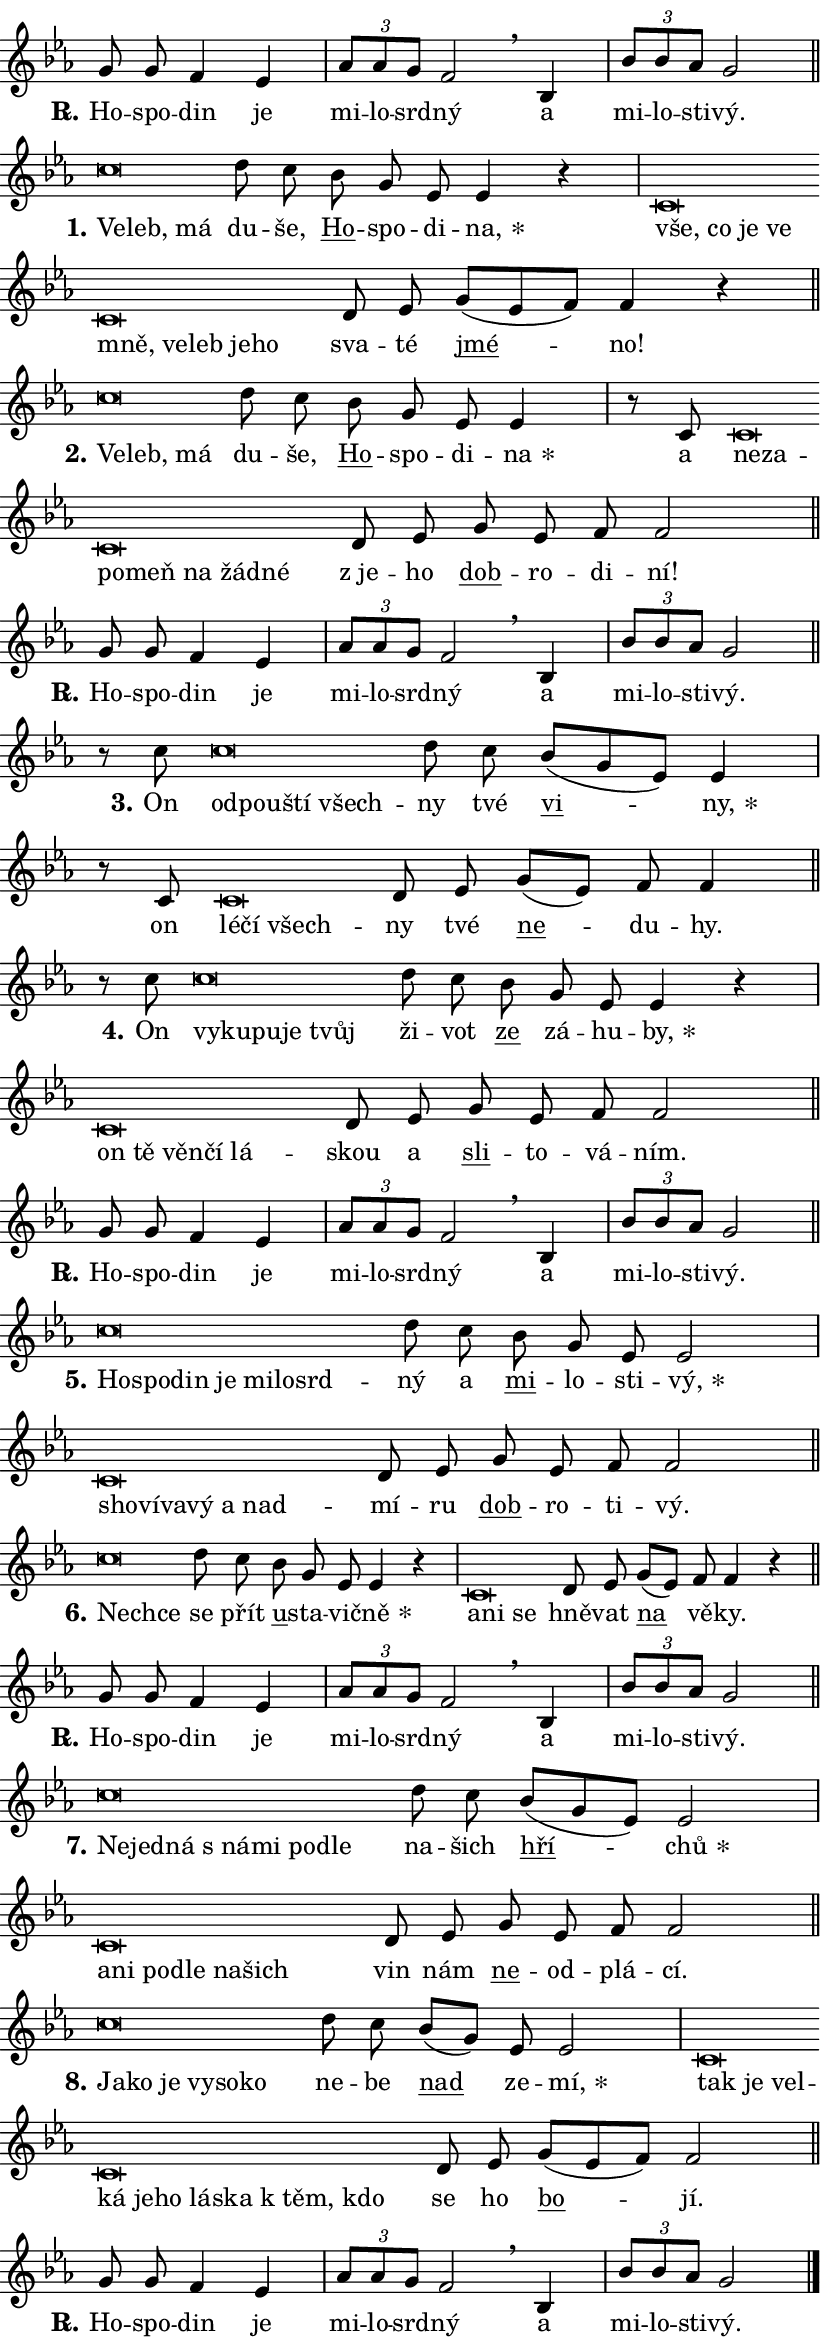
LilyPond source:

\version "2.24.0"
\header { tagline = "" }
\paper {
  indent = 0\cm
  top-margin = 0\cm
  right-margin = 0.13\cm % to fit lyric hyphens
  bottom-margin = 0\cm
  left-margin = 0\cm
  paper-width = 14\cm
  page-breaking = #ly:one-page-breaking
  system-system-spacing.basic-distance = #11
  score-system-spacing.basic-distance = #11
  ragged-last = ##f
}


%% Author: Thomas Morley
%% https://lists.gnu.org/archive/html/lilypond-user/2020-05/msg00002.html
#(define (line-position grob)
"Returns position of @var[grob} in current system:
   @code{'start}, if at first time-step
   @code{'end}, if at last time-step
   @code{'middle} otherwise
"
  (let* ((col (ly:item-get-column grob))
         (ln (ly:grob-object col 'left-neighbor))
         (rn (ly:grob-object col 'right-neighbor))
         (col-to-check-left (if (ly:grob? ln) ln col))
         (col-to-check-right (if (ly:grob? rn) rn col))
         (break-dir-left
           (and
             (ly:grob-property col-to-check-left 'non-musical #f)
             (ly:item-break-dir col-to-check-left)))
         (break-dir-right
           (and
             (ly:grob-property col-to-check-right 'non-musical #f)
             (ly:item-break-dir col-to-check-right))))
        (cond ((eqv? 1 break-dir-left) 'start)
              ((eqv? -1 break-dir-right) 'end)
              (else 'middle))))

#(define (tranparent-at-line-position vctor)
  (lambda (grob)
  "Relying on @code{line-position} select the relevant enry from @var{vctor}.
Used to determine transparency,"
    (case (line-position grob)
      ((end) (not (vector-ref vctor 0)))
      ((middle) (not (vector-ref vctor 1)))
      ((start) (not (vector-ref vctor 2))))))

noteHeadBreakVisibility =
#(define-music-function (break-visibility)(vector?)
"Makes @code{NoteHead}s transparent relying on @var{break-visibility}"
#{
  \override NoteHead.transparent =
    #(tranparent-at-line-position break-visibility)
#})

#(define delete-ledgers-for-transparent-note-heads
  (lambda (grob)
    "Reads whether a @code{NoteHead} is transparent.
If so this @code{NoteHead} is removed from @code{'note-heads} from
@var{grob}, which is supposed to be @code{LedgerLineSpanner}.
As a result ledgers are not printed for this @code{NoteHead}"
    (let* ((nhds-array (ly:grob-object grob 'note-heads))
           (nhds-list
             (if (ly:grob-array? nhds-array)
                 (ly:grob-array->list nhds-array)
                 '()))
           ;; Relies on the transparent-property being done before
           ;; Staff.LedgerLineSpanner.after-line-breaking is executed.
           ;; This is fragile ...
           (to-keep
             (remove
               (lambda (nhd)
                 (ly:grob-property nhd 'transparent #f))
               nhds-list)))
      ;; TODO find a better method to iterate over grob-arrays, similiar
      ;; to filter/remove etc for lists
      ;; For now rebuilt from scratch
      (set! (ly:grob-object grob 'note-heads)  '())
      (for-each
        (lambda (nhd)
          (ly:pointer-group-interface::add-grob grob 'note-heads nhd))
        to-keep))))

squashNotes = {
  \override NoteHead.X-extent = #'(-0.2 . 0.2)
  \override NoteHead.Y-extent = #'(-0.75 . 0)
  \override NoteHead.stencil =
    #(lambda (grob)
       (let ((pos (ly:grob-property grob 'staff-position)))
         (begin
           (if (< pos -7) (display "ERROR: Lower brevis then expected\n") (display ""))
           (if (<= pos -6) ly:text-interface::print ly:note-head::print))))
}
unSquashNotes = {
  \revert NoteHead.X-extent
  \revert NoteHead.Y-extent
  \revert NoteHead.stencil
}

hideNotes = \noteHeadBreakVisibility #begin-of-line-visible
unHideNotes = \noteHeadBreakVisibility #all-visible

% work-around for resetting accidentals
% https://lilypond.org/doc/v2.23/Documentation/notation/displaying-rhythms#unmetered-music
cadenzaMeasure = {
  \cadenzaOff
  \partial 1024 s1024
  \cadenzaOn
}

#(define-markup-command (accent layout props text) (markup?)
  "Underline accented syllable"
  (interpret-markup layout props
    #{\markup \override #'(offset . 4.3) \underline { #text }#}))

responsum = \markup \concat {
  "R" \hspace #-1.05 \path #0.1 #'((moveto 0 0.07) (lineto 0.9 0.8)) \hspace #0.05 "."
}

spaceSize = #0.6828661417322834 % exact space size for TeX Gyre Schola

\layout {
  \context {
    \Staff
    \remove "Time_signature_engraver"
    \override LedgerLineSpanner.after-line-breaking = #delete-ledgers-for-transparent-note-heads
  }
  \context {
    \Lyrics {
      \override LyricSpace.minimum-distance = \spaceSize
      \override LyricText.font-name = #"TeX Gyre Schola"
      \override LyricText.font-size = 1
      \override StanzaNumber.font-name = #"TeX Gyre Schola Bold"
      \override StanzaNumber.font-size = 1
    }
  }
  \context {
    \Score 
    \override NoteHead.text =
      #(lambda (grob) 
        (let ((pos (ly:grob-property grob 'staff-position)))
          #{\markup {
            \combine
              \halign #-0.55 \raise #(if (= pos -6) 0 0.5) \override #'(thickness . 2) \draw-line #'(3.2 . 0)
              \musicglyph "noteheads.sM1"
          }#}))
  }
}

% magnetic-lyrics.ily
%
%   written by
%     Jean Abou Samra <jean@abou-samra.fr>
%     Werner Lemberg <wl@gnu.org>
%
%   adapted by
%     Jiri Hon <jiri.hon@gmail.com>
%
% Version 2022-Apr-15

% https://www.mail-archive.com/lilypond-user@gnu.org/msg149350.html

#(define (Left_hyphen_pointer_engraver context)
   "Collect syllable-hyphen-syllable occurrences in lyrics and store
them in properties.  This engraver only looks to the left.  For
example, if the lyrics input is @code{foo -- bar}, it does the
following.

@itemize @bullet
@item
Set the @code{text} property of the @code{LyricHyphen} grob between
@q{foo} and @q{bar} to @code{foo}.

@item
Set the @code{left-hyphen} property of the @code{LyricText} grob with
text @q{foo} to the @code{LyricHyphen} grob between @q{foo} and
@q{bar}.
@end itemize

Use this auxiliary engraver in combination with the
@code{lyric-@/text::@/apply-@/magnetic-@/offset!} hook."
   (let ((hyphen #f)
         (text #f))
     (make-engraver
      (acknowledgers
       ((lyric-syllable-interface engraver grob source-engraver)
        (set! text grob)))
      (end-acknowledgers
       ((lyric-hyphen-interface engraver grob source-engraver)
        ;(when (not (grob::has-interface grob 'lyric-space-interface))
          (set! hyphen grob)));)
      ((stop-translation-timestep engraver)
       (when (and text hyphen)
         (ly:grob-set-object! text 'left-hyphen hyphen))
       (set! text #f)
       (set! hyphen #f)))))

#(define (lyric-text::apply-magnetic-offset! grob)
   "If the space between two syllables is less than the value in
property @code{LyricText@/.details@/.squash-threshold}, move the right
syllable to the left so that it gets concatenated with the left
syllable.

Use this function as a hook for
@code{LyricText@/.after-@/line-@/breaking} if the
@code{Left_@/hyphen_@/pointer_@/engraver} is active."
   (let ((hyphen (ly:grob-object grob 'left-hyphen #f)))
     (when hyphen
       (let ((left-text (ly:spanner-bound hyphen LEFT)))
         (when (grob::has-interface left-text 'lyric-syllable-interface)
           (let* ((common (ly:grob-common-refpoint grob left-text X))
                  (this-x-ext (ly:grob-extent grob common X))
                  (left-x-ext
                   (begin
                     ;; Trigger magnetism for left-text.
                     (ly:grob-property left-text 'after-line-breaking)
                     (ly:grob-extent left-text common X)))
                  ;; `delta` is the gap width between two syllables.
                  (delta (- (interval-start this-x-ext)
                            (interval-end left-x-ext)))
                  (details (ly:grob-property grob 'details))
                  (threshold (assoc-get 'squash-threshold details 0.2)))
             (when (< delta threshold)
               (let* (;; We have to manipulate the input text so that
                      ;; ligatures crossing syllable boundaries are not
                      ;; disabled.  For languages based on the Latin
                      ;; script this is essentially a beautification.
                      ;; However, for non-Western scripts it can be a
                      ;; necessity.
                      (lt (ly:grob-property left-text 'text))
                      (rt (ly:grob-property grob 'text))
                      (is-space (grob::has-interface hyphen 'lyric-space-interface))
                      (space (if is-space " " ""))
                      (extra-delta (if is-space spaceSize 0))
                      ;; Append new syllable.
                      (ltrt-space (if (and (string? lt) (string? rt))
                                (string-append lt space rt)
                                (make-concat-markup (list lt space rt))))
                      ;; Right-align `ltrt` to the right side.
                      (ltrt-space-markup (grob-interpret-markup
                               grob
                               (make-translate-markup
                                (cons (interval-length this-x-ext) 0)
                                (make-right-align-markup ltrt-space)))))
                 (begin
                   ;; Don't print `left-text`.
                   (ly:grob-set-property! left-text 'stencil #f)
                   ;; Set text and stencil (which holds all collected
                   ;; syllables so far) and shift it to the left.
                   (ly:grob-set-property! grob 'text ltrt-space)
                   (ly:grob-set-property! grob 'stencil ltrt-space-markup)
                   (ly:grob-translate-axis! grob (- (- delta extra-delta)) X))))))))))


#(define (lyric-hyphen::displace-bounds-first grob)
   ;; Make very sure this callback isn't triggered too early.
   (let ((left (ly:spanner-bound grob LEFT))
         (right (ly:spanner-bound grob RIGHT)))
     (ly:grob-property left 'after-line-breaking)
     (ly:grob-property right 'after-line-breaking)
     (ly:lyric-hyphen::print grob)))

squashThreshold = #0.4

\layout {
  \context {
    \Lyrics
    \consists #Left_hyphen_pointer_engraver
    \override LyricText.after-line-breaking =
      #lyric-text::apply-magnetic-offset!
    \override LyricHyphen.stencil = #lyric-hyphen::displace-bounds-first
    \override LyricText.details.squash-threshold = \squashThreshold
    \override LyricHyphen.minimum-distance = 0
    \override LyricHyphen.minimum-length = \squashThreshold
  }
}

squashText = \override LyricText.details.squash-threshold = 9999
unSquashText = \override LyricText.details.squash-threshold = \squashThreshold

leftText = \override LyricText.self-alignment-X = #LEFT
unLeftText = \revert LyricText.self-alignment-X

starOffset = #(lambda (grob) 
                (let ((x_offset (ly:self-alignment-interface::aligned-on-x-parent grob)))
                  (if (= x_offset 0) 0 (+ x_offset 1.2))))

star = #(define-music-function (syllable)(string?)
"Append star separator at the end of a syllable"
#{
  \once \override LyricText.X-offset = #starOffset
  \lyricmode { \markup {
    #syllable
    \override #'((font-name . "TeX Gyre Schola Bold")) \hspace #0.2 \lower #0.65 \larger "*"
  } }
#})

starAccent = #(define-music-function (syllable)(string?)
"Append star separator at the end of a syllable and make accent"
#{
  \once \override LyricText.X-offset = #starOffset
  \lyricmode { \markup {
    \accent #syllable
    \override #'((font-name . "TeX Gyre Schola Bold")) \hspace #0.2 \lower #0.65 \larger "*"
  } }
#})

breath = #(define-music-function (syllable)(string?)
"Append breathing indicator at the end of a syllable"
#{
  \lyricmode { \markup { #syllable "+" } }
#})

optionalBreath = #(define-music-function (syllable)(string?)
"Append optional breathing indicator at the end of a syllable"
#{
  \lyricmode { \markup { #syllable "(+)" } }
#})


\score {
    <<
        \new Voice = "melody" { \cadenzaOn \key es \major \relative { g'8 g f4 es \cadenzaMeasure \bar "|" \tuplet 3/2 { as8[ as g] } f2 \breathe \bar "" bes,4 \cadenzaMeasure \bar "|" \tuplet 3/2 {bes'8[ bes as] } g2 \cadenzaMeasure \bar "||" \break } }
        \new Lyrics \lyricsto "melody" { \lyricmode { \set stanza = \responsum
Ho -- spo -- din je mi -- lo -- srd -- ný a mi -- lo -- sti -- vý. } }
    >>
    \layout {}
}

\score {
    <<
        \new Voice = "melody" { \cadenzaOn \key es \major \relative { \squashNotes c''\breve*1/16 \hideNotes \breve*1/16 \breve*1/16 \bar "" \unHideNotes \unSquashNotes d8 c \bar "" bes g es es4 r \cadenzaMeasure \bar "|" \squashNotes c\breve*1/16 \hideNotes \breve*1/16 \bar "" \breve*1/16 \bar "" \breve*1/16 \bar "" \breve*1/16 \bar "" \breve*1/16 \bar "" \breve*1/16 \bar "" \breve*1/16 \breve*1/16 \bar "" \unHideNotes \unSquashNotes d8 es \bar "" g[( es f)] f4 r \cadenzaMeasure \bar "||" \break } }
        \new Lyrics \lyricsto "melody" { \lyricmode { \set stanza = "1."
\leftText Ve -- \squashText leb, má \unLeftText \unSquashText du -- še, \markup \accent Ho -- spo -- di -- \star na, \leftText vše, \squashText co je ve mně, ve -- leb je -- ho \unLeftText \unSquashText sva -- té \markup \accent jmé -- no! } }
    >>
    \layout {}
}

\score {
    <<
        \new Voice = "melody" { \cadenzaOn \key es \major \relative { \squashNotes c''\breve*1/16 \hideNotes \breve*1/16 \breve*1/16 \bar "" \unHideNotes \unSquashNotes d8 c \bar "" bes g es es4 \cadenzaMeasure \bar "|" r8 c8 \squashNotes c\breve*1/16 \hideNotes \breve*1/16 \bar "" \breve*1/16 \bar "" \breve*1/16 \bar "" \breve*1/16 \bar "" \breve*1/16 \breve*1/16 \bar "" \unHideNotes \unSquashNotes d8 es \bar "" g es f f2 \cadenzaMeasure \bar "||" \break } }
        \new Lyrics \lyricsto "melody" { \lyricmode { \set stanza = "2."
\leftText Ve -- \squashText leb, má \unLeftText \unSquashText du -- še, \markup \accent Ho -- spo -- di -- \star na a \leftText ne -- \squashText za -- po -- meň na žád -- né \unLeftText \unSquashText "z je" -- ho \markup \accent dob -- ro -- di -- ní! } }
    >>
    \layout {}
}

\score {
    <<
        \new Voice = "melody" { \cadenzaOn \key es \major \relative { g'8 g f4 es \cadenzaMeasure \bar "|" \tuplet 3/2 { as8[ as g] } f2 \breathe \bar "" bes,4 \cadenzaMeasure \bar "|" \tuplet 3/2 {bes'8[ bes as] } g2 \cadenzaMeasure \bar "||" \break } }
        \new Lyrics \lyricsto "melody" { \lyricmode { \set stanza = \responsum
Ho -- spo -- din je mi -- lo -- srd -- ný a mi -- lo -- sti -- vý. } }
    >>
    \layout {}
}

\score {
    <<
        \new Voice = "melody" { \cadenzaOn \key es \major \relative { r8 c''8 \squashNotes c\breve*1/16 \hideNotes \breve*1/16 \bar "" \breve*1/16 \breve*1/16 \bar "" \unHideNotes \unSquashNotes d8 c \bar "" bes[( g es)] es4 \cadenzaMeasure \bar "|" r8 c8 \squashNotes c\breve*1/16 \hideNotes \breve*1/16 \breve*1/16 \bar "" \unHideNotes \unSquashNotes d8 es \bar "" g[( es)] f f4 \cadenzaMeasure \bar "||" \break } }
        \new Lyrics \lyricsto "melody" { \lyricmode { \set stanza = "3."
On \leftText od -- \squashText pou -- ští všech -- \unLeftText \unSquashText ny tvé \markup \accent vi -- \star ny, on \leftText lé -- \squashText čí všech -- \unLeftText \unSquashText ny tvé \markup \accent ne -- du -- hy. } }
    >>
    \layout {}
}

\score {
    <<
        \new Voice = "melody" { \cadenzaOn \key es \major \relative { r8 c''8 \squashNotes c\breve*1/16 \hideNotes \breve*1/16 \bar "" \breve*1/16 \bar "" \breve*1/16 \breve*1/16 \bar "" \unHideNotes \unSquashNotes d8 c \bar "" bes g es es4 r \cadenzaMeasure \bar "|" \squashNotes c\breve*1/16 \hideNotes \breve*1/16 \bar "" \breve*1/16 \bar "" \breve*1/16 \breve*1/16 \bar "" \unHideNotes \unSquashNotes d8 es \bar "" g es f f2 \cadenzaMeasure \bar "||" \break } }
        \new Lyrics \lyricsto "melody" { \lyricmode { \set stanza = "4."
On \leftText vy -- \squashText ku -- pu -- je tvůj \unLeftText \unSquashText ži -- vot \markup \accent ze zá -- hu -- \star by, \leftText on \squashText tě věn -- čí lá -- \unLeftText \unSquashText skou a \markup \accent sli -- to -- vá -- ním. } }
    >>
    \layout {}
}

\score {
    <<
        \new Voice = "melody" { \cadenzaOn \key es \major \relative { g'8 g f4 es \cadenzaMeasure \bar "|" \tuplet 3/2 { as8[ as g] } f2 \breathe \bar "" bes,4 \cadenzaMeasure \bar "|" \tuplet 3/2 {bes'8[ bes as] } g2 \cadenzaMeasure \bar "||" \break } }
        \new Lyrics \lyricsto "melody" { \lyricmode { \set stanza = \responsum
Ho -- spo -- din je mi -- lo -- srd -- ný a mi -- lo -- sti -- vý. } }
    >>
    \layout {}
}

\score {
    <<
        \new Voice = "melody" { \cadenzaOn \key es \major \relative { \squashNotes c''\breve*1/16 \hideNotes \breve*1/16 \bar "" \breve*1/16 \bar "" \breve*1/16 \bar "" \breve*1/16 \bar "" \breve*1/16 \breve*1/16 \bar "" \unHideNotes \unSquashNotes d8 c \bar "" bes g es es2 \cadenzaMeasure \bar "|" \squashNotes c\breve*1/16 \hideNotes \breve*1/16 \bar "" \breve*1/16 \bar "" \breve*1/16 \bar "" \breve*1/16 \breve*1/16 \bar "" \unHideNotes \unSquashNotes d8 es \bar "" g es f f2 \cadenzaMeasure \bar "||" \break } }
        \new Lyrics \lyricsto "melody" { \lyricmode { \set stanza = "5."
\leftText Ho -- \squashText spo -- din je mi -- lo -- srd -- \unLeftText \unSquashText ný a \markup \accent mi -- lo -- sti -- \star vý, \leftText sho -- \squashText ví -- va -- vý a nad -- \unLeftText \unSquashText mí -- ru \markup \accent dob -- ro -- ti -- vý. } }
    >>
    \layout {}
}

\score {
    <<
        \new Voice = "melody" { \cadenzaOn \key es \major \relative { \squashNotes c''\breve*1/16 \hideNotes \breve*1/16 \bar "" \unHideNotes \unSquashNotes d8 c \bar "" bes g es es4 r \cadenzaMeasure \bar "|" \squashNotes c\breve*1/16 \hideNotes \breve*1/16 \breve*1/16 \bar "" \unHideNotes \unSquashNotes d8 es \bar "" g[( es)] f f4 r \cadenzaMeasure \bar "||" \break } }
        \new Lyrics \lyricsto "melody" { \lyricmode { \set stanza = "6."
\leftText Nech -- \squashText ce \unLeftText \unSquashText se přít \markup \accent u -- sta -- vič -- \star ně \leftText a -- \squashText ni se \unLeftText \unSquashText hně -- vat \markup \accent na vě -- ky. } }
    >>
    \layout {}
}

\score {
    <<
        \new Voice = "melody" { \cadenzaOn \key es \major \relative { g'8 g f4 es \cadenzaMeasure \bar "|" \tuplet 3/2 { as8[ as g] } f2 \breathe \bar "" bes,4 \cadenzaMeasure \bar "|" \tuplet 3/2 {bes'8[ bes as] } g2 \cadenzaMeasure \bar "||" \break } }
        \new Lyrics \lyricsto "melody" { \lyricmode { \set stanza = \responsum
Ho -- spo -- din je mi -- lo -- srd -- ný a mi -- lo -- sti -- vý. } }
    >>
    \layout {}
}

\score {
    <<
        \new Voice = "melody" { \cadenzaOn \key es \major \relative { \squashNotes c''\breve*1/16 \hideNotes \breve*1/16 \bar "" \breve*1/16 \bar "" \breve*1/16 \bar "" \breve*1/16 \bar "" \breve*1/16 \breve*1/16 \bar "" \unHideNotes \unSquashNotes d8 c \bar "" bes[( g es)] es2 \cadenzaMeasure \bar "|" \squashNotes c\breve*1/16 \hideNotes \breve*1/16 \bar "" \breve*1/16 \bar "" \breve*1/16 \bar "" \breve*1/16 \breve*1/16 \bar "" \unHideNotes \unSquashNotes d8 es \bar "" g es f f2 \cadenzaMeasure \bar "||" \break } }
        \new Lyrics \lyricsto "melody" { \lyricmode { \set stanza = "7."
\leftText Ne -- \squashText jed -- ná "s ná" -- mi po -- dle \unLeftText \unSquashText na -- šich \markup \accent hří -- \star chů \leftText a -- \squashText ni po -- dle na -- šich \unLeftText \unSquashText vin nám \markup \accent ne -- od -- plá -- cí. } }
    >>
    \layout {}
}

\score {
    <<
        \new Voice = "melody" { \cadenzaOn \key es \major \relative { \squashNotes c''\breve*1/16 \hideNotes \breve*1/16 \bar "" \breve*1/16 \bar "" \breve*1/16 \bar "" \breve*1/16 \breve*1/16 \bar "" \unHideNotes \unSquashNotes d8 c \bar "" bes[( g)] es es2 \cadenzaMeasure \bar "|" \squashNotes c\breve*1/16 \hideNotes \breve*1/16 \bar "" \breve*1/16 \bar "" \breve*1/16 \bar "" \breve*1/16 \bar "" \breve*1/16 \bar "" \breve*1/16 \bar "" \breve*1/16 \bar "" \breve*1/16 \breve*1/16 \bar "" \unHideNotes \unSquashNotes d8 es \bar "" g[( es f)] f2 \cadenzaMeasure \bar "||" \break } }
        \new Lyrics \lyricsto "melody" { \lyricmode { \set stanza = "8."
\leftText Ja -- \squashText ko je vy -- so -- ko \unLeftText \unSquashText ne -- be \markup \accent nad ze -- \star mí, \leftText tak \squashText je vel -- ká je -- ho lá -- ska "k těm," kdo \unLeftText \unSquashText se ho \markup \accent bo -- jí. } }
    >>
    \layout {}
}

\score {
    <<
        \new Voice = "melody" { \cadenzaOn \key es \major \relative { g'8 g f4 es \cadenzaMeasure \bar "|" \tuplet 3/2 { as8[ as g] } f2 \breathe \bar "" bes,4 \cadenzaMeasure \bar "|" \tuplet 3/2 {bes'8[ bes as] } g2 \cadenzaMeasure \bar "||" \break } \bar "|." }
        \new Lyrics \lyricsto "melody" { \lyricmode { \set stanza = \responsum
Ho -- spo -- din je mi -- lo -- srd -- ný a mi -- lo -- sti -- vý. } }
    >>
    \layout {}
}
